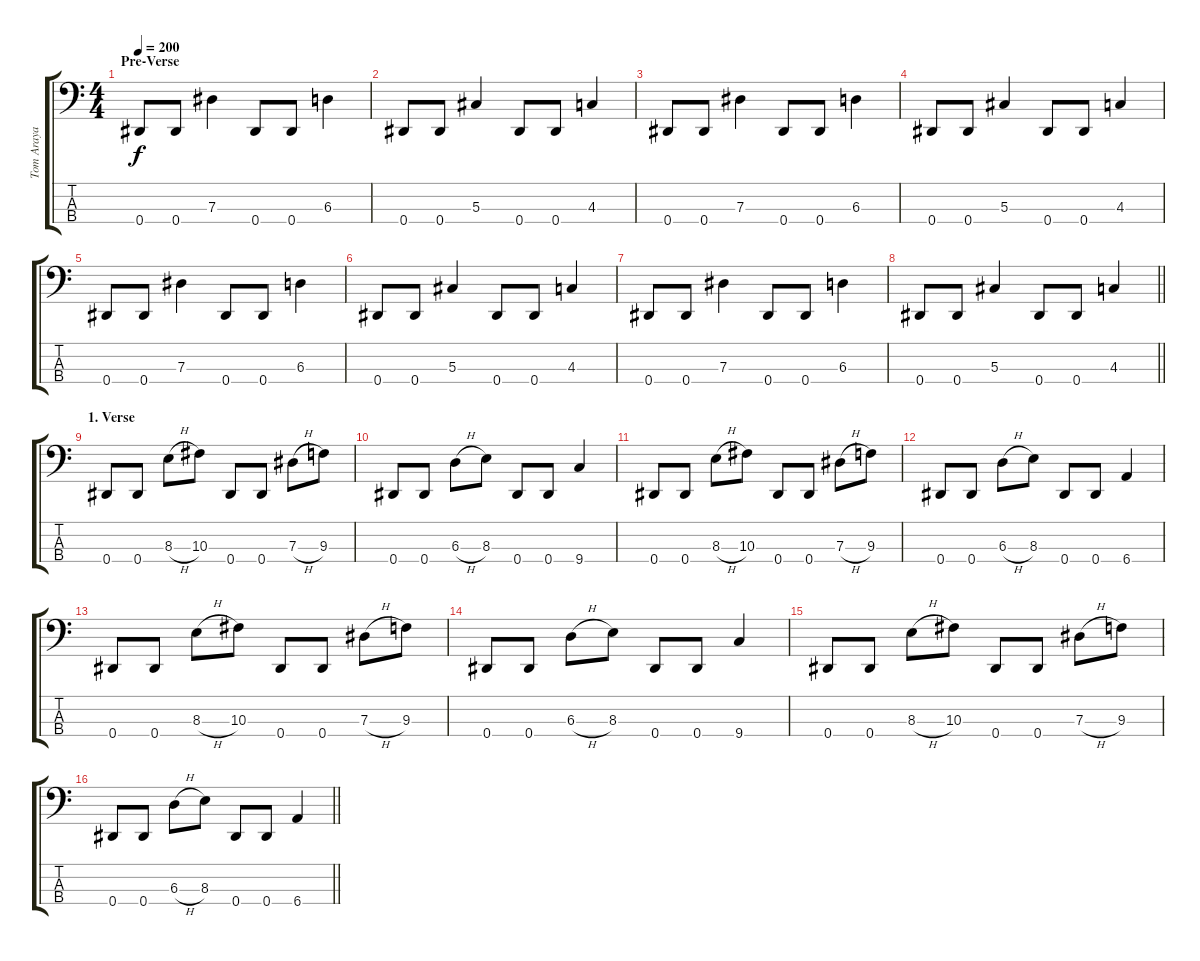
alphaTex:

\track ("Tom Araya (Bass)" "Tom Araya ") {instrument electricbasspick}
\staff {score tabs}
\tuning (Gb2 Db2 Ab1 Eb1) {hide}
\ts (4 4)
\section ("" "Pre-Verse")
\tempo 200
\clef f4
\ks c
0.4.8{dy f} 0.4.8 7.3.4 0.4.8 0.4.8 6.3.4 |
0.4.8 0.4.8 5.3.4 0.4.8 0.4.8 4.3.4 |
0.4.8 0.4.8 7.3.4 0.4.8 0.4.8 6.3.4 |
0.4.8 0.4.8 5.3.4 0.4.8 0.4.8 4.3.4 |
0.4.8 0.4.8 7.3.4 0.4.8 0.4.8 6.3.4 |
0.4.8 0.4.8 5.3.4 0.4.8 0.4.8 4.3.4 |
0.4.8 0.4.8 7.3.4 0.4.8 0.4.8 6.3.4 |
\barLineRight lightlight
0.4.8 0.4.8 5.3.4 0.4.8 0.4.8 4.3.4 |
\section ("" "1. Verse")
0.4.8 0.4.8 8.3{h}.8 10.3.8 0.4.8 0.4.8 7.3{h}.8 9.3.8 |
0.4.8 0.4.8 6.3{h}.8 8.3.8 0.4.8 0.4.8 9.4.4 |
0.4.8 0.4.8 8.3{h}.8 10.3.8 0.4.8 0.4.8 7.3{h}.8 9.3.8 |
0.4.8 0.4.8 6.3{h}.8 8.3.8 0.4.8 0.4.8 6.4.4 |
0.4.8 0.4.8 8.3{h}.8 10.3.8 0.4.8 0.4.8 7.3{h}.8 9.3.8 |
0.4.8 0.4.8 6.3{h}.8 8.3.8 0.4.8 0.4.8 9.4.4 |
0.4.8 0.4.8 8.3{h}.8 10.3.8 0.4.8 0.4.8 7.3{h}.8 9.3.8 |
\barLineRight lightlight
0.4.8 0.4.8 6.3{h}.8 8.3.8 0.4.8 0.4.8 6.4.4
